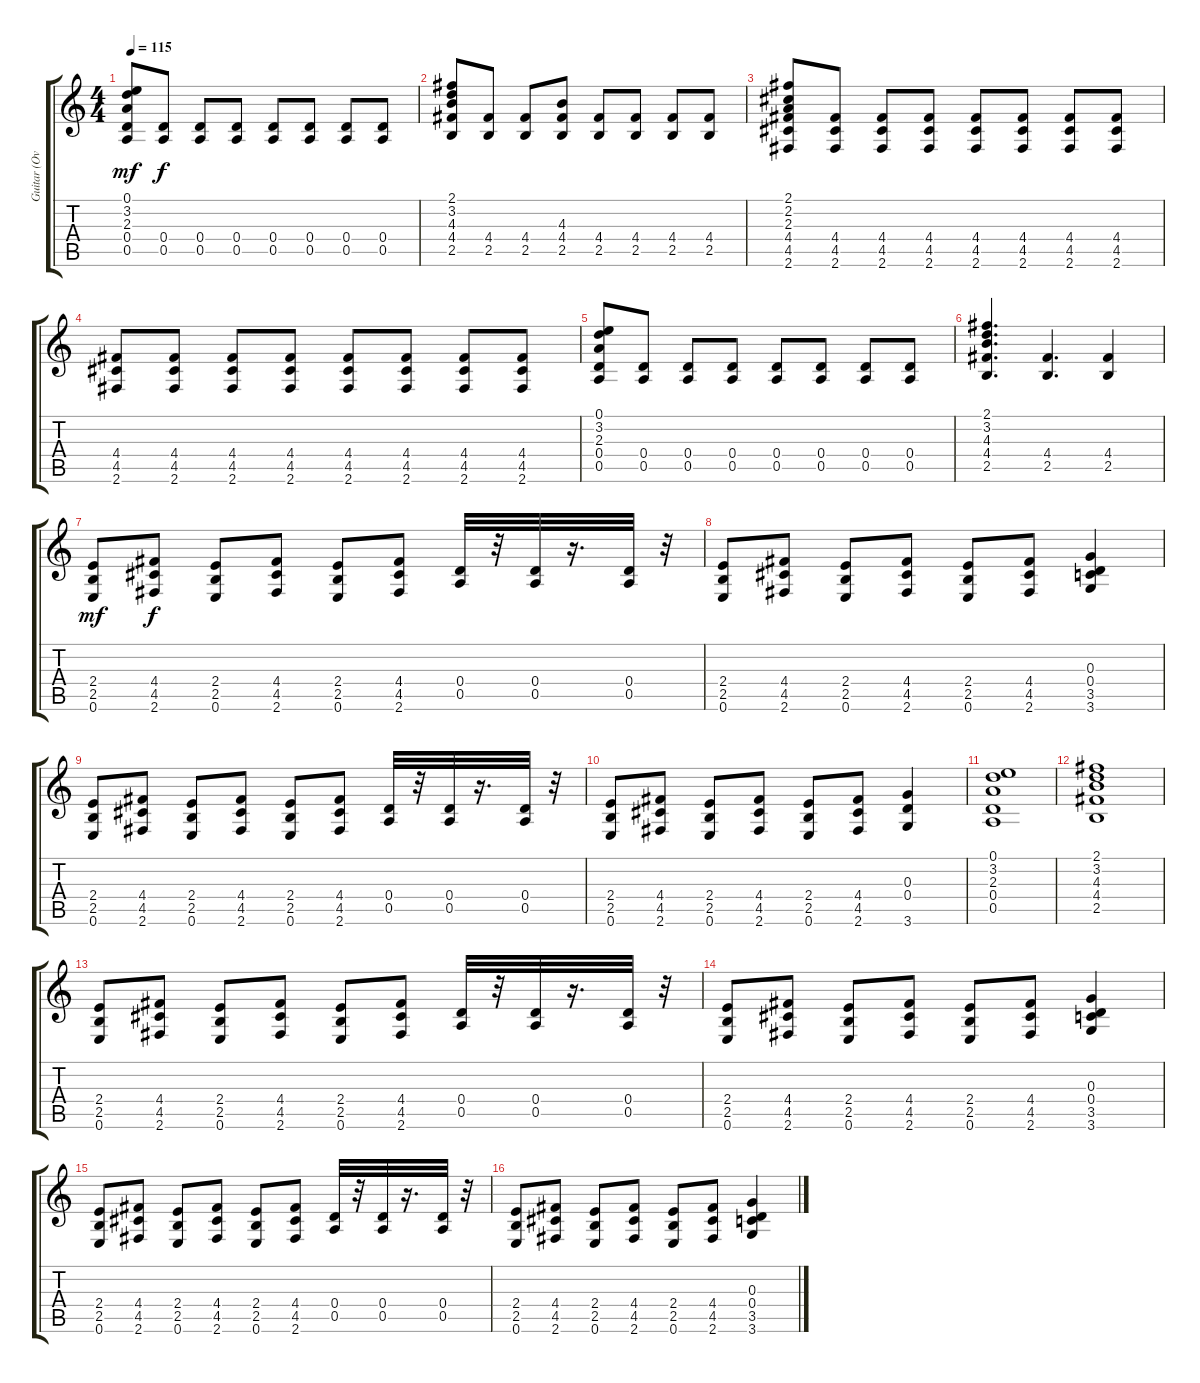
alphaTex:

\track ("Guitar (Overdubs/Fills)" "Guitar (Ov") {instrument distortionguitar}
\staff {score tabs}
\tuning (E4 B3 G3 D3 A2 E2) {hide}
\ts (4 4)
\tempo 115
\clef g2
\ks c
(0.1 3.2 2.3 0.4 0.5).8{dy mf} (0.4 0.5).8{dy f} (0.4 0.5).8 (0.4 0.5).8 (0.4 0.5).8 (0.4 0.5).8 (0.4 0.5).8 (0.4 0.5).8 |
(2.1 3.2 4.3 4.4 2.5).8 (4.4 2.5).8 (4.4 2.5).8 (4.3 4.4 2.5).8 (4.4 2.5).8 (4.4 2.5).8 (4.4 2.5).8 (4.4 2.5).8 |
(2.1 2.2 2.3 4.4 4.5 2.6).8 (4.4 4.5 2.6).8 (4.4 4.5 2.6).8 (4.4 4.5 2.6).8 (4.4 4.5 2.6).8 (4.4 4.5 2.6).8 (4.4 4.5 2.6).8 (4.4 4.5 2.6).8 |
(4.4 4.5 2.6).8 (4.4 4.5 2.6).8 (4.4 4.5 2.6).8 (4.4 4.5 2.6).8 (4.4 4.5 2.6).8 (4.4 4.5 2.6).8 (4.4 4.5 2.6).8 (4.4 4.5 2.6).8 |
(0.1 3.2 2.3 0.4 0.5).8 (0.4 0.5).8 (0.4 0.5).8 (0.4 0.5).8 (0.4 0.5).8 (0.4 0.5).8 (0.4 0.5).8 (0.4 0.5).8 |
(2.1 3.2 4.3 4.4 2.5).4{d} (4.4 2.5).4{d} (4.4 2.5).4 |
(2.4 2.5 0.6).8{dy mf} (4.4 4.5 2.6).8{dy f} (2.4 2.5 0.6).8 (4.4 4.5 2.6).8 (2.4 2.5 0.6).8 (4.4 4.5 2.6).8 (0.4 0.5).32 r.32 (0.4 0.5).32 r.16{d} (0.4 0.5).32 r.32 |
(2.4 2.5 0.6).8 (4.4 4.5 2.6).8 (2.4 2.5 0.6).8 (4.4 4.5 2.6).8 (2.4 2.5 0.6).8 (4.4 4.5 2.6).8 (0.3 0.4 3.5 3.6).4 |
(2.4 2.5 0.6).8 (4.4 4.5 2.6).8 (2.4 2.5 0.6).8 (4.4 4.5 2.6).8 (2.4 2.5 0.6).8 (4.4 4.5 2.6).8 (0.4 0.5).32 r.32 (0.4 0.5).32 r.16{d} (0.4 0.5).32 r.32 |
(2.4 2.5 0.6).8 (4.4 4.5 2.6).8 (2.4 2.5 0.6).8 (4.4 4.5 2.6).8 (2.4 2.5 0.6).8 (4.4 4.5 2.6).8 (0.3 0.4 3.6).4 |
(0.1 3.2 2.3 0.4 0.5).1 |
(2.1 3.2 4.3 4.4 2.5).1 |
(2.4 2.5 0.6).8 (4.4 4.5 2.6).8 (2.4 2.5 0.6).8 (4.4 4.5 2.6).8 (2.4 2.5 0.6).8 (4.4 4.5 2.6).8 (0.4 0.5).32 r.32 (0.4 0.5).32 r.16{d} (0.4 0.5).32 r.32 |
(2.4 2.5 0.6).8 (4.4 4.5 2.6).8 (2.4 2.5 0.6).8 (4.4 4.5 2.6).8 (2.4 2.5 0.6).8 (4.4 4.5 2.6).8 (0.3 0.4 3.5 3.6).4 |
(2.4 2.5 0.6).8 (4.4 4.5 2.6).8 (2.4 2.5 0.6).8 (4.4 4.5 2.6).8 (2.4 2.5 0.6).8 (4.4 4.5 2.6).8 (0.4 0.5).32 r.32 (0.4 0.5).32 r.16{d} (0.4 0.5).32 r.32 |
(2.4 2.5 0.6).8 (4.4 4.5 2.6).8 (2.4 2.5 0.6).8 (4.4 4.5 2.6).8 (2.4 2.5 0.6).8 (4.4 4.5 2.6).8 (0.3 0.4 3.5 3.6).4
